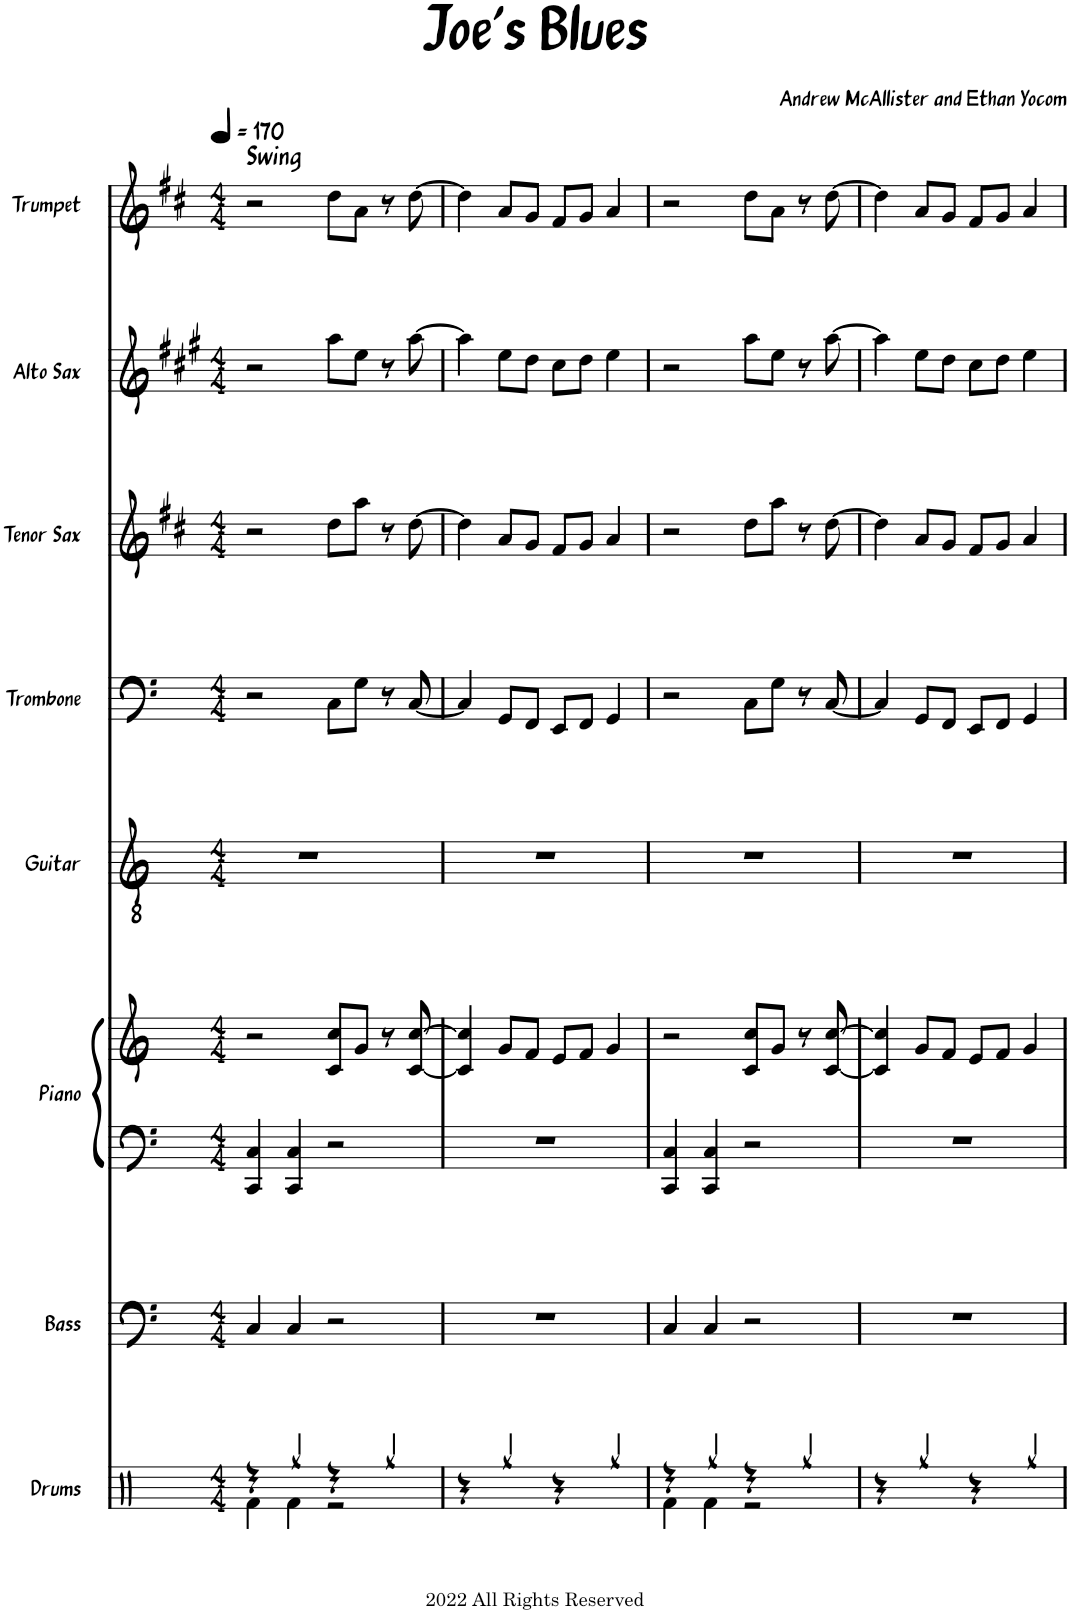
**kern	**kern	**kern	**kern	**kern	**kern	**kern	**kern	**kern
*part8	*part7	*part6	*part6	*part5	*part4	*part3	*part2	*part1
*staff9	*staff8	*staff7	*staff6	*staff5	*staff4	*staff3	*staff2	*staff1
*I"Drums	*I"Bass	*I"Piano	*	*I"Guitar	*I"Trombone	*I"Tenor Sax	*I"Alto Sax	*I"Trumpet
*I'Drums	*I'Bass	*I'Piano	*	*I'Gtr.	*I'Tbn.	*I'Tenor	*I'Alto	*I'Tpt.
*clefX	*clefF4	*clefF4	*clefG2	*clefGv2	*clefF4	*clefG2	*clefG2	*clefG2
*	*Trd7c12	*	*	*	*	*Trd8c14	*Trd5c9	*Trd1c2
*k[]	*k[]	*k[]	*k[]	*k[]	*k[]	*k[f#c#]	*k[f#c#g#]	*k[f#c#]
*M4/4	*M4/4	*M4/4	*M4/4	*M4/4	*M4/4	*M4/4	*M4/4	*M4/4
*MM170	*MM170	*MM170	*MM170	*MM170	*MM170	*MM170	*MM170	*MM170
=1	=1	=1	=1	=1	=1	=1	=1	=1
*^	*	*	*	*	*	*	*	*
!	!	!	!	!	!	!	!	!	!LO:TX:a:B:t=Swing
4r	4Rf\	4C/	4CC/ 4C/	2r	1r	2r	2r	2r	2r
4Rgg/	4Rf\	4C/	4CC/ 4C/	.	.	.	.	.	.
4r	2r	2r	2r	8c/ 8cc/L	.	8C\L	8dd\L	8aa\L	8dd\L
.	.	.	.	8g/J	.	8G\J	8aa\J	8ee\J	8a\J
4Rgg/	.	.	.	8r	.	8r	8r	8r	8r
.	.	.	.	[8c/ [8cc/	.	[8C/	[8dd\	[8aa\	[8dd\
*v	*v	*	*	*	*	*	*	*	*
=2	=2	=2	=2	=2	=2	=2	=2	=2
4r	1r	1r	4c/] 4cc/]	1r	4C/]	4dd\]	4aa\]	4dd\]
4Rgg/	.	.	8g/L	.	8GG/L	8a/L	8ee\L	8a/L
.	.	.	8f/J	.	8FF/J	8g/J	8dd\J	8g/J
4r	.	.	8e/L	.	8EE/L	8f#/L	8cc#\L	8f#/L
.	.	.	8f/J	.	8FF/J	8g/J	8dd\J	8g/J
4Rgg/	.	.	4g/	.	4GG/	4a/	4ee\	4a/
=3	=3	=3	=3	=3	=3	=3	=3	=3
*^	*	*	*	*	*	*	*	*
4r	4Rf\	4C/	4CC/ 4C/	2r	1r	2r	2r	2r	2r
4Rgg/	4Rf\	4C/	4CC/ 4C/	.	.	.	.	.	.
4r	2r	2r	2r	8c/ 8cc/L	.	8C\L	8dd\L	8aa\L	8dd\L
.	.	.	.	8g/J	.	8G\J	8aa\J	8ee\J	8a\J
4Rgg/	.	.	.	8r	.	8r	8r	8r	8r
.	.	.	.	[8c/ [8cc/	.	[8C/	[8dd\	[8aa\	[8dd\
*v	*v	*	*	*	*	*	*	*	*
=4	=4	=4	=4	=4	=4	=4	=4	=4
4r	1r	1r	4c/] 4cc/]	1r	4C/]	4dd\]	4aa\]	4dd\]
4Rgg/	.	.	8g/L	.	8GG/L	8a/L	8ee\L	8a/L
.	.	.	8f/J	.	8FF/J	8g/J	8dd\J	8g/J
4r	.	.	8e/L	.	8EE/L	8f#/L	8cc#\L	8f#/L
.	.	.	8f/J	.	8FF/J	8g/J	8dd\J	8g/J
4Rgg/	.	.	4g/	.	4GG/	4a/	4ee\	4a/
=	=	=	=	=	=	=	=	=
*-	*-	*-	*-	*-	*-	*-	*-	*-
